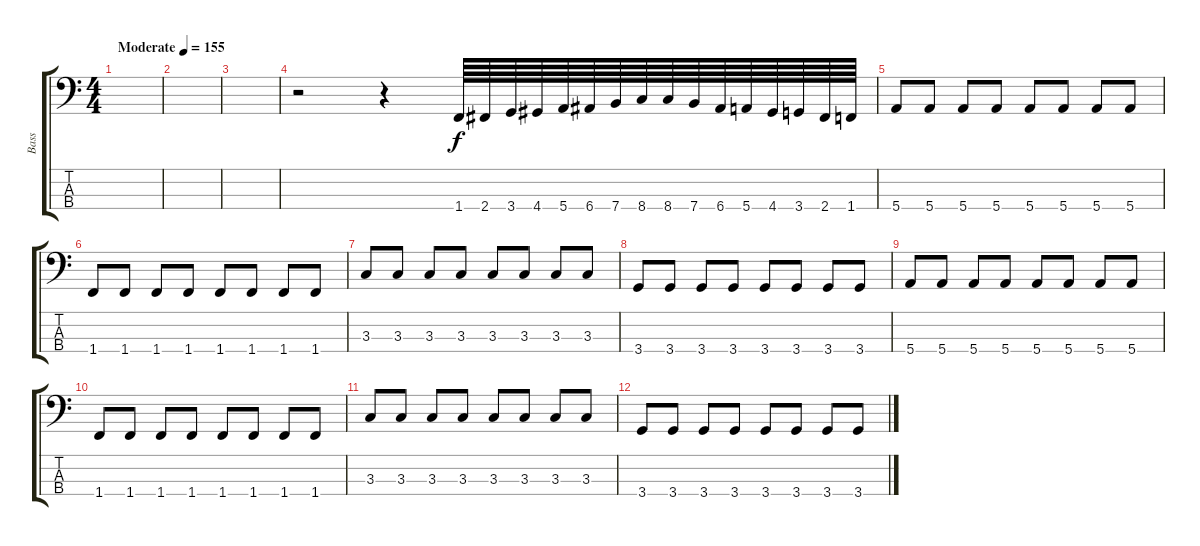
\track ("Bass" "Bass") {instrument electricbassfinger}
\staff {score tabs}
\tuning (G2 D2 A1 E1) {hide}
\ts (4 4)
\tempo (155 "Moderate")
\clef f4
\ks c
|
|
|
r.2 r.4 1.4.64 2.4.64 3.4.64 4.4.64 5.4.64 6.4.64 7.4.64 8.4.64 8.4.64 7.4.64 6.4.64 5.4.64 4.4.64 3.4.64 2.4.64 1.4.64 |
5.4.8 5.4.8 5.4.8 5.4.8 5.4.8 5.4.8 5.4.8 5.4.8 |
1.4.8 1.4.8 1.4.8 1.4.8 1.4.8 1.4.8 1.4.8 1.4.8 |
3.3.8 3.3.8 3.3.8 3.3.8 3.3.8 3.3.8 3.3.8 3.3.8 |
3.4.8 3.4.8 3.4.8 3.4.8 3.4.8 3.4.8 3.4.8 3.4.8 |
5.4.8 5.4.8 5.4.8 5.4.8 5.4.8 5.4.8 5.4.8 5.4.8 |
1.4.8 1.4.8 1.4.8 1.4.8 1.4.8 1.4.8 1.4.8 1.4.8 |
3.3.8 3.3.8 3.3.8 3.3.8 3.3.8 3.3.8 3.3.8 3.3.8 |
3.4.8 3.4.8 3.4.8 3.4.8 3.4.8 3.4.8 3.4.8 3.4.8
